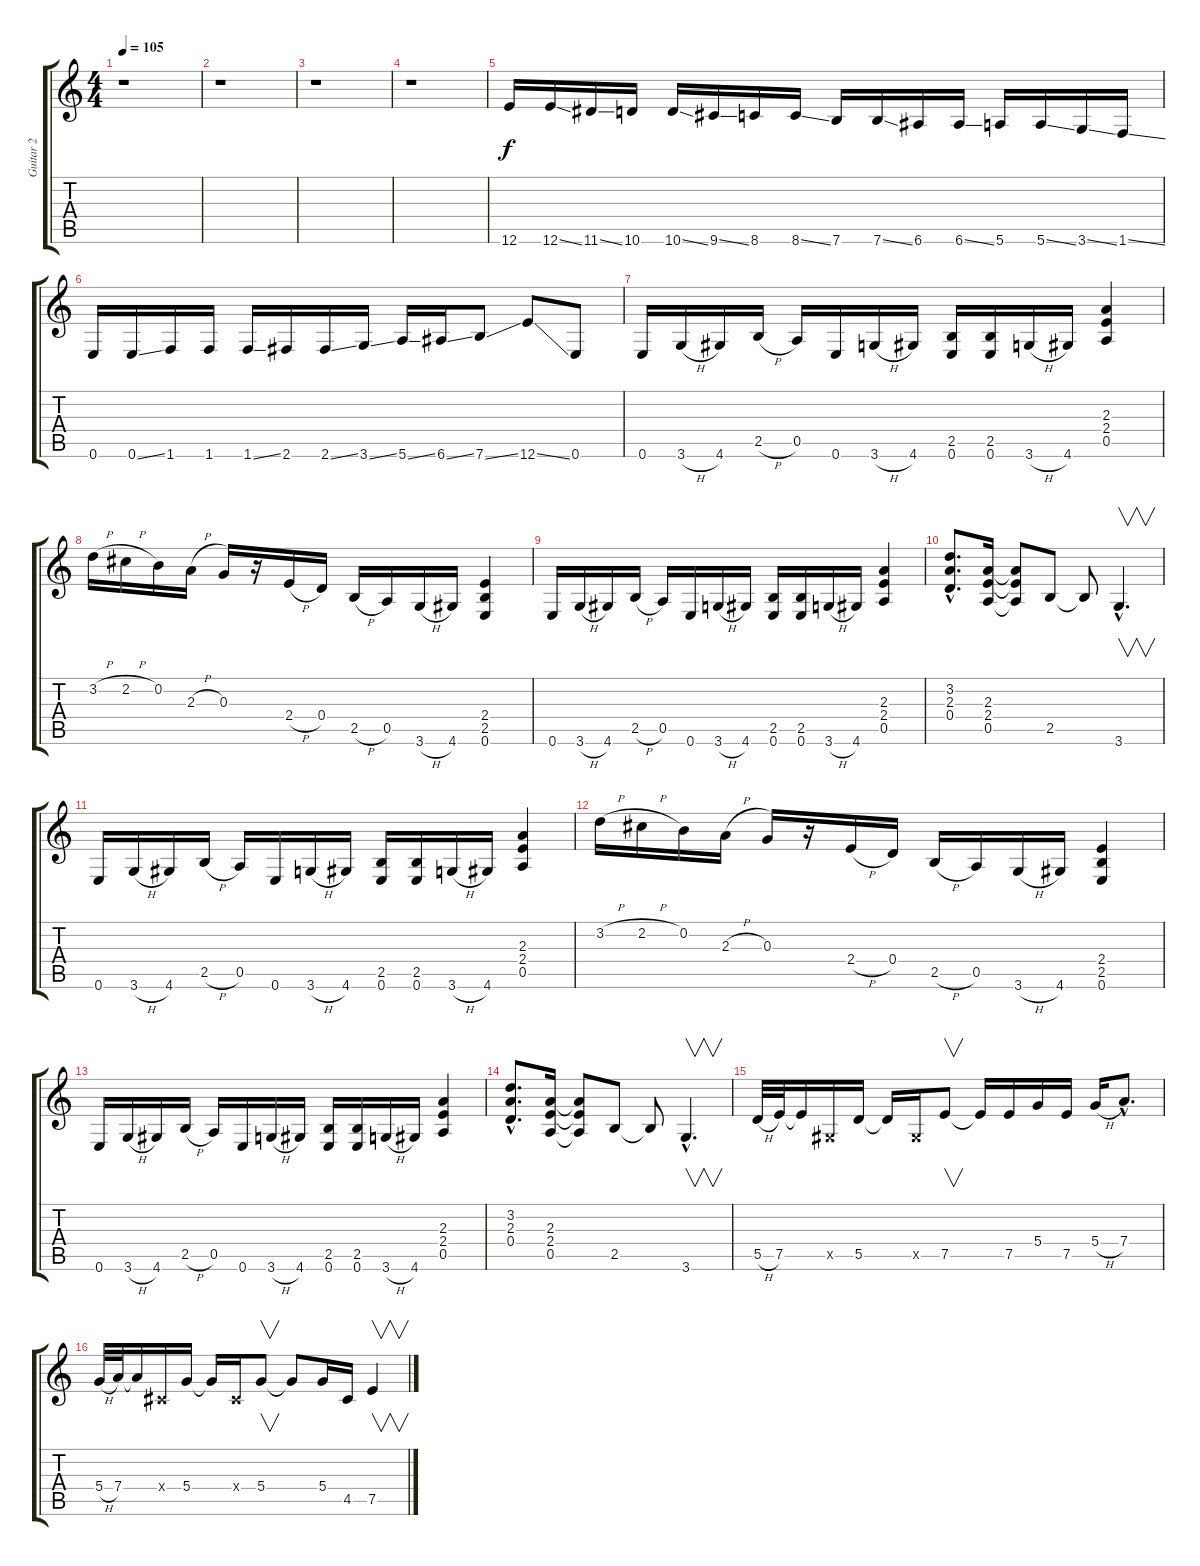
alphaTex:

\track ("Guitar 2" "Guitar 2") {instrument distortionguitar}
\staff {score tabs}
\tuning (E4 B3 G3 D3 A2 E2) {hide}
\ts (4 4)
\tempo 105
\clef g2
\ks c
r.1{dy f instrument distortionguitar} |
r.1 |
r.1 |
r.1 |
12.6.16 12.6{ss}.16 11.6{ss}.16 10.6.16 10.6{ss}.16 9.6{ss}.16 8.6.16 8.6{ss}.16 7.6.16 7.6{ss}.16 6.6.16 6.6{ss}.16 5.6.16 5.6{ss}.16 3.6{ss}.16 1.6{ss}.16 |
0.6.16 0.6{ss}.16 1.6.16 1.6.16 1.6{ss}.16 2.6.16 2.6{ss}.16 3.6{ss}.16 5.6{ss}.16 6.6{ss}.16 7.6{ss}.8 12.6{ss}.8 0.6.8 |
0.6.16 3.6{h}.16 4.6.16 2.5{h}.16 0.5.16 0.6.16 3.6{h}.16 4.6.16 (2.5 0.6).16 (2.5 0.6).16 3.6{h}.16 4.6.16 (2.3 2.4 0.5).4 |
3.2{h}.16 2.2{h}.16 0.2.16 2.3{h}.16 0.3.16 r.16 2.4{h}.16 0.4.16 2.5{h}.16 0.5.16 3.6{h}.16 4.6.16 (2.4 2.5 0.6).4 |
0.6.16 3.6{h}.16 4.6.16 2.5{h}.16 0.5.16 0.6.16 3.6{h}.16 4.6.16 (2.5 0.6).16 (2.5 0.6).16 3.6{h}.16 4.6.16 (2.3 2.4 0.5).4 |
(3.2{hac} 2.3{hac} 0.4{hac}).8{d} (2.3 2.4 0.5).16 (2.3{t} 2.4{t} 0.5{t}).8 2.5.8 2.5{t}.8 3.6{hac}.4{v d} |
0.6.16 3.6{h}.16 4.6.16 2.5{h}.16 0.5.16 0.6.16 3.6{h}.16 4.6.16 (2.5 0.6).16 (2.5 0.6).16 3.6{h}.16 4.6.16 (2.3 2.4 0.5).4 |
3.2{h}.16 2.2{h}.16 0.2.16 2.3{h}.16 0.3.16 r.16 2.4{h}.16 0.4.16 2.5{h}.16 0.5.16 3.6{h}.16 4.6.16 (2.4 2.5 0.6).4 |
0.6.16 3.6{h}.16 4.6.16 2.5{h}.16 0.5.16 0.6.16 3.6{h}.16 4.6.16 (2.5 0.6).16 (2.5 0.6).16 3.6{h}.16 4.6.16 (2.3 2.4 0.5).4 |
(3.2{hac} 2.3{hac} 0.4{hac}).8{d} (2.3 2.4 0.5).16 (2.3{t} 2.4{t} 0.5{t}).8 2.5.8 2.5{t}.8 3.6{hac}.4{v d} |
5.5{h}.32 7.5.32 7.5{t}.16 -1.5{x}.16 5.5.16 5.5{t}.16 -1.5{x}.16 7.5.8{v} 7.5{t}.16 7.5.16 5.4.16 7.5.16 5.4{h}.16 7.4{hac}.8{d} |
5.4{h}.32 7.4.32 7.4{t}.16 -1.4{x}.16 5.4.16 5.4{t}.16 -1.4{x}.16 5.4.8{v} 5.4{t}.8 5.4.16 4.5.16 7.5.4{v}
